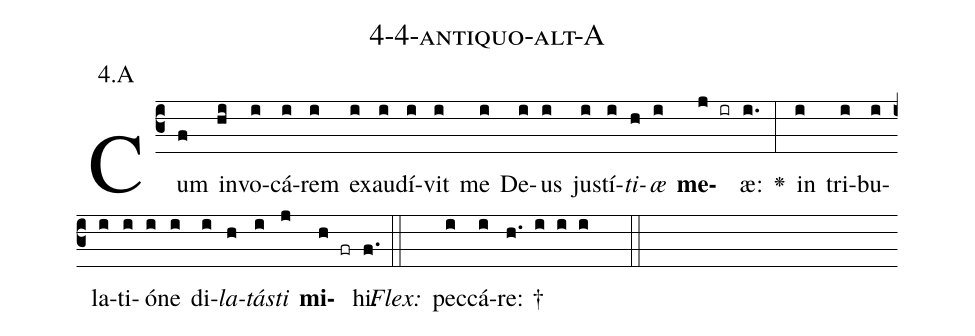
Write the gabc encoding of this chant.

name: 4-4-antiquo-alt-A;
annotation: 4.A;
%%
(c3)Cum(f) in(hi)vo(i)cá(i)rem(i) ex(i)au(i)dí(i)vit(i) me(i) De(i)us(i) jus(i)tí(i)<i>ti</i>(h)<i>æ</i>(i) <b>me</b>(j ir)æ:(i.) <v>\greheightstar</v>(:) in(i) tri(i)bu(i)la(i)ti(i)ó(i)ne(i) di(i)<i>la</i>(h)<i>tás</i>(i)<i>ti</i>(j) <b>mi</b>(h fr)hi.(f.) (::)
<i>Flex:</i>()  pec(i)cá(i)re: †(h. i i i  ::)

%E(i) u(h) o(i) u(j) a(h) e.(f.) (::)
